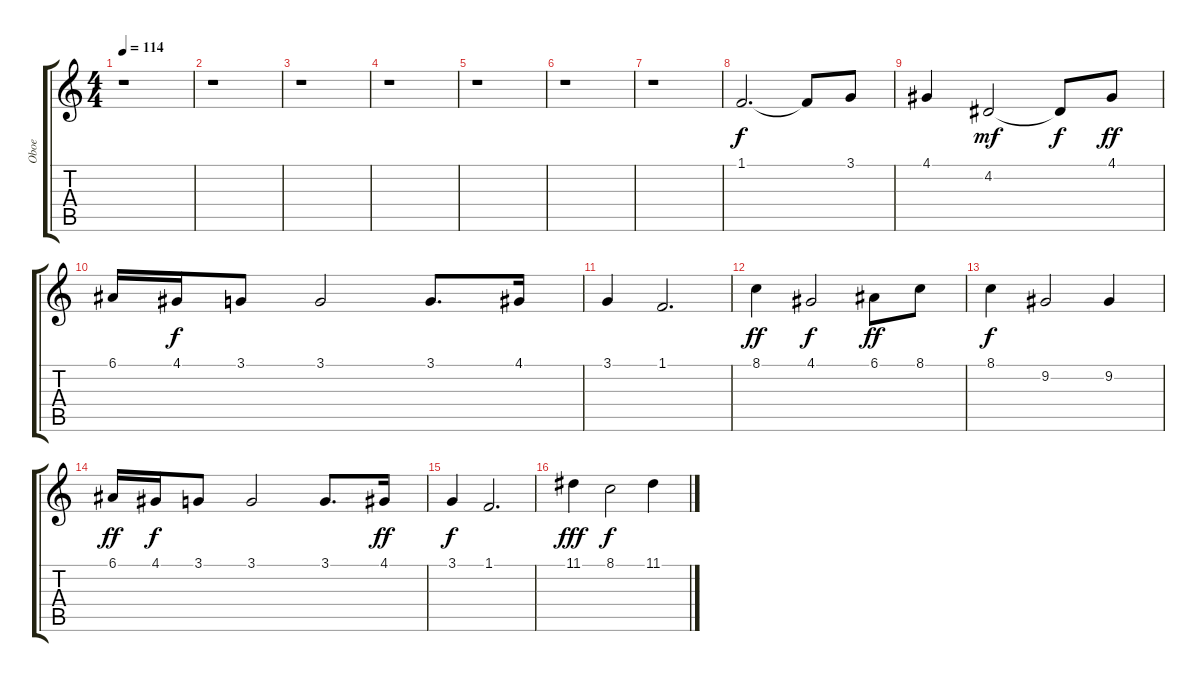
\track ("Oboe" "Oboe") {instrument oboe}
\staff {score tabs}
\tuning (E4 B3 G3 D3 A2 E2) {hide}
\ts (4 4)
\tempo 114
\clef g2
\ks c
r.1{dy f} |
r.1 |
r.1 |
r.1 |
r.1 |
r.1 |
r.1 |
1.1.2{d} 1.1{t}.8 3.1.8 |
4.1.4 4.2.2{dy mf} 4.2{t}.8{dy f} 4.1.8{dy ff} |
6.1.16 4.1.16{dy f} 3.1.8 3.1.2 3.1.8{d} 4.1.16 |
3.1.4 1.1.2{d} |
8.1.4{dy ff} 4.1.2{dy f} 6.1.8{dy ff} 8.1.8 |
8.1.4{dy f} 9.2.2 9.2.4 |
6.1.16{dy ff} 4.1.16{dy f} 3.1.8 3.1.2 3.1.8{d} 4.1.16{dy ff} |
3.1.4{dy f} 1.1.2{d} |
11.1.4{dy fff} 8.1.2{dy f} 11.1.4
